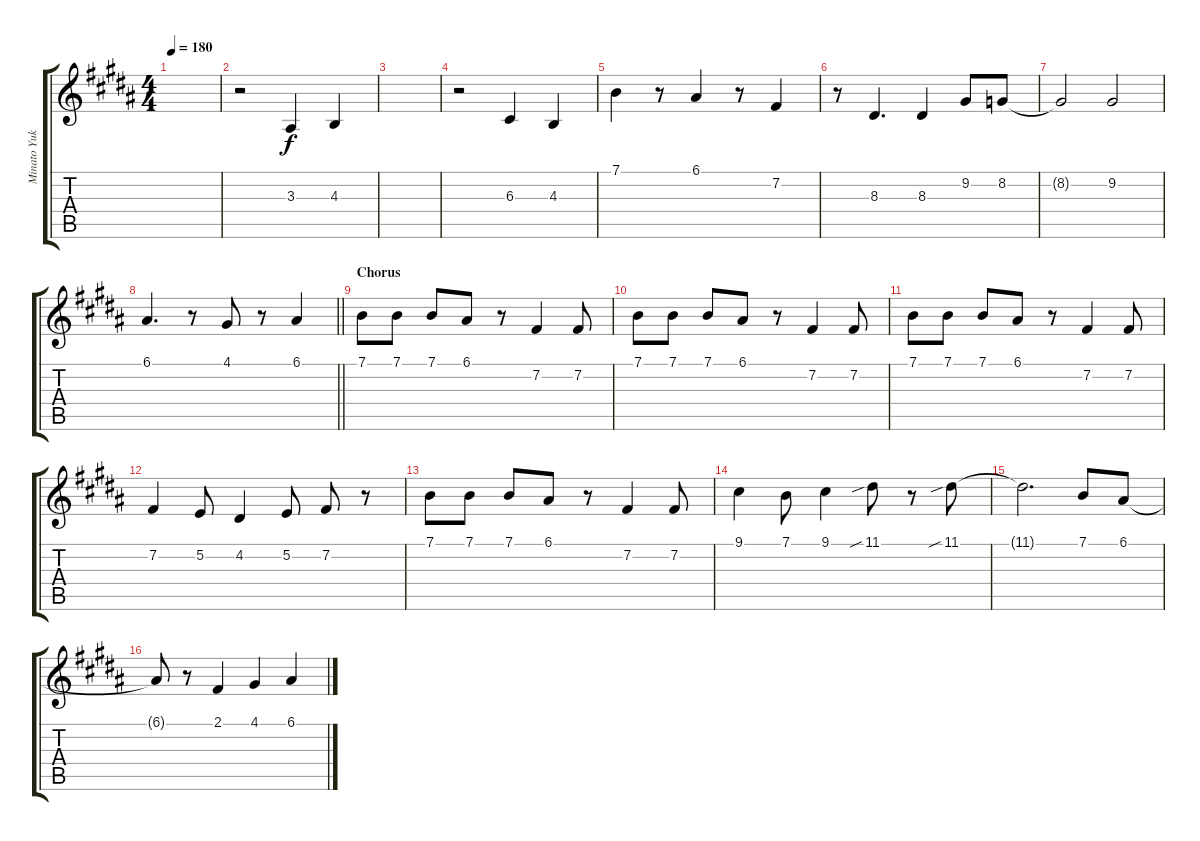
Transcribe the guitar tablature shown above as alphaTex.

\track ("Minato Yukina" "Minato Yuk") {instrument clarinet}
\staff {score tabs}
\tuning (E4 B3 G3 D3 A2 E2) {hide}
\ts (4 4)
\tempo 180
\clef g2
\ks b
|
r.2 3.3.4 4.3.4 |
|
r.2 6.3.4 4.3.4 |
7.1.4 r.8 6.1.4 r.8 7.2.4 |
r.8 8.3.4{d} 8.3.4 9.2.8 8.2.8 |
8.2{t}.2 9.2.2 |
\barLineRight lightlight
6.1.4{d} r.8 4.1.8 r.8 6.1.4 |
\section ("" "Chorus")
7.1.8 7.1.8 7.1.8 6.1.8 r.8 7.2.4 7.2.8 |
7.1.8 7.1.8 7.1.8 6.1.8 r.8 7.2.4 7.2.8 |
7.1.8 7.1.8 7.1.8 6.1.8 r.8 7.2.4 7.2.8 |
7.2.4 5.2.8 4.2.4 5.2.8 7.2.8 r.8 |
7.1.8 7.1.8 7.1.8 6.1.8 r.8 7.2.4 7.2.8 |
9.1.4 7.1.8 9.1.4 11.1{sib}.8 r.8 11.1{sib}.8 |
11.1{t}.2{d} 7.1.8 6.1.8 |
6.1{t}.8 r.8 2.1.4 4.1.4 6.1.4
